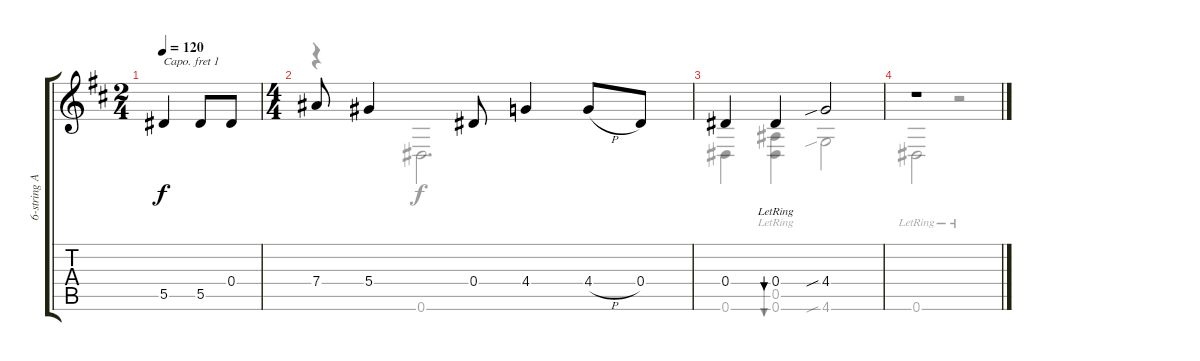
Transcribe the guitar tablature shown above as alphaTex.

\track ("6-string Acoustic guitar " "6-string A") {instrument acousticguitarsteel}
\staff {score tabs}
\capo 1
\tuning (D4 A3 Gb3 D3 A2 D2) {hide}
\voice
\ts (2 4)
\tempo 120
\clef g2
\ks d
5.5.4{dy f} 5.5.8 0.4.8 |
\ts (4 4)
7.4.8 5.4.4 0.4.8 4.4.4 4.4{h}.8 0.4.8 |
0.4.4 0.4{lr}.4{bu 30} 4.4{sib}.2 |
r.1
\voice
\clef g2
\ottava regular
\simile none
\ks d
|
r.4 0.6.2{d} |
0.6.4 (0.5{lr} 0.6{lr}).4{bu 30} 4.6{sib}.2 |
0.6{lr}.2 r.2
